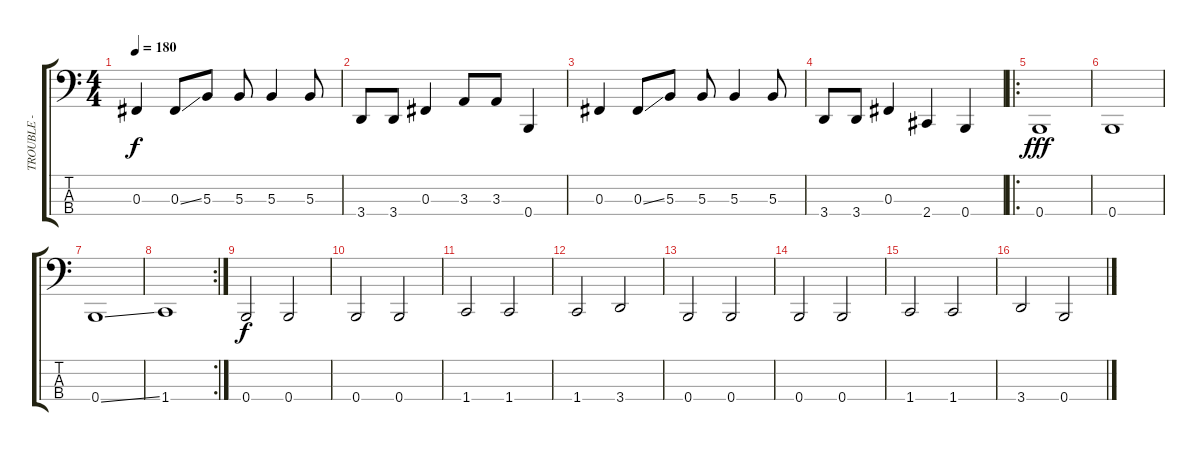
\track ("TROUBLE - D" "TROUBLE - ") {instrument electricbasspick}
\staff {score tabs}
\tuning (E2 B1 Gb1 B0) {hide}
\ts (4 4)
\tempo 180
\clef f4
\ks c
0.3.4{dy f} 0.3{ss}.8 5.3.8 5.3.8 5.3.4 5.3.8 |
3.4.8 3.4.8 0.3.4 3.3.8 3.3.8 0.4.4 |
0.3.4 0.3{ss}.8 5.3.8 5.3.8 5.3.4 5.3.8 |
3.4.8 3.4.8 0.3.4 2.4.4 0.4.4 |
\ro
0.4.1{dy fff} |
0.4.1 |
0.4{ss}.1 |
\rc 2
1.4.1 |
0.4.2{dy f} 0.4.2 |
0.4.2 0.4.2 |
1.4.2 1.4.2 |
1.4.2 3.4.2 |
0.4.2 0.4.2 |
0.4.2 0.4.2 |
1.4.2 1.4.2 |
3.4.2 0.4.2
